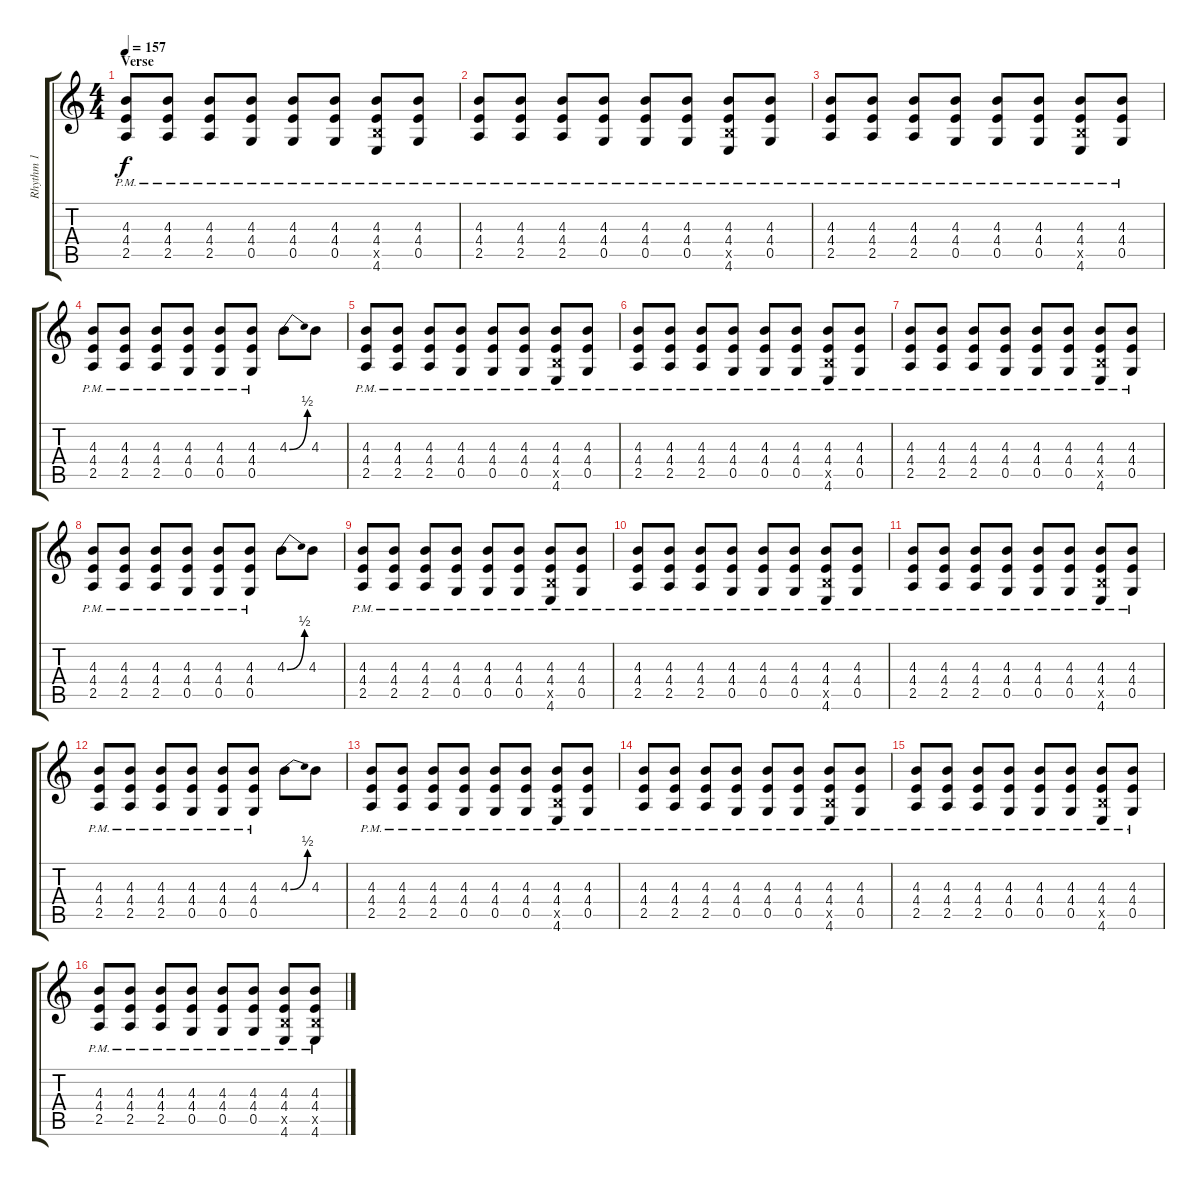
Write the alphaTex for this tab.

\track ("Rhythm 1" "Rhythm 1") {instrument distortionguitar}
\staff {score tabs}
\tuning (E4 C4 G3 C3 G2 C2) {hide}
\ts (4 4)
\section ("" "Verse")
\tempo 157
\clef g2
\ks c
(4.3{pm} 4.4{pm} 2.5{pm}).8{dy f} (4.3{pm} 4.4{pm} 2.5{pm}).8 (4.3{pm} 4.4{pm} 2.5{pm}).8 (4.3{pm} 4.4{pm} 0.5{pm}).8 (4.3{pm} 4.4{pm} 0.5{pm}).8 (4.3{pm} 4.4{pm} 0.5{pm}).8 (4.3{pm} 4.4{pm} 4.5{pm x} 4.6{pm}).8 (4.3{pm} 4.4{pm} 0.5{pm}).8 |
(4.3{pm} 4.4{pm} 2.5{pm}).8 (4.3{pm} 4.4{pm} 2.5{pm}).8 (4.3{pm} 4.4{pm} 2.5{pm}).8 (4.3{pm} 4.4{pm} 0.5{pm}).8 (4.3{pm} 4.4{pm} 0.5{pm}).8 (4.3{pm} 4.4{pm} 0.5{pm}).8 (4.3{pm} 4.4{pm} 4.5{pm x} 4.6{pm}).8 (4.3{pm} 4.4{pm} 0.5{pm}).8 |
(4.3{pm} 4.4{pm} 2.5{pm}).8 (4.3{pm} 4.4{pm} 2.5{pm}).8 (4.3{pm} 4.4{pm} 2.5{pm}).8 (4.3{pm} 4.4{pm} 0.5{pm}).8 (4.3{pm} 4.4{pm} 0.5{pm}).8 (4.3{pm} 4.4{pm} 0.5{pm}).8 (4.3{pm} 4.4{pm} 4.5{pm x} 4.6{pm}).8 (4.3{pm} 4.4{pm} 0.5{pm}).8 |
(4.3{pm} 4.4{pm} 2.5{pm}).8 (4.3{pm} 4.4{pm} 2.5{pm}).8 (4.3{pm} 4.4{pm} 2.5{pm}).8 (4.3{pm} 4.4{pm} 0.5{pm}).8 (4.3{pm} 4.4{pm} 0.5{pm}).8 (4.3{pm} 4.4{pm} 0.5{pm}).8 4.3{be (bend 0 0 60 2)}.8 4.3.8 |
(4.3{pm} 4.4{pm} 2.5{pm}).8 (4.3{pm} 4.4{pm} 2.5{pm}).8 (4.3{pm} 4.4{pm} 2.5{pm}).8 (4.3{pm} 4.4{pm} 0.5{pm}).8 (4.3{pm} 4.4{pm} 0.5{pm}).8 (4.3{pm} 4.4{pm} 0.5{pm}).8 (4.3{pm} 4.4{pm} 4.5{pm x} 4.6{pm}).8 (4.3{pm} 4.4{pm} 0.5{pm}).8 |
(4.3{pm} 4.4{pm} 2.5{pm}).8 (4.3{pm} 4.4{pm} 2.5{pm}).8 (4.3{pm} 4.4{pm} 2.5{pm}).8 (4.3{pm} 4.4{pm} 0.5{pm}).8 (4.3{pm} 4.4{pm} 0.5{pm}).8 (4.3{pm} 4.4{pm} 0.5{pm}).8 (4.3{pm} 4.4{pm} 4.5{pm x} 4.6{pm}).8 (4.3{pm} 4.4{pm} 0.5{pm}).8 |
(4.3{pm} 4.4{pm} 2.5{pm}).8 (4.3{pm} 4.4{pm} 2.5{pm}).8 (4.3{pm} 4.4{pm} 2.5{pm}).8 (4.3{pm} 4.4{pm} 0.5{pm}).8 (4.3{pm} 4.4{pm} 0.5{pm}).8 (4.3{pm} 4.4{pm} 0.5{pm}).8 (4.3{pm} 4.4{pm} 4.5{pm x} 4.6{pm}).8 (4.3{pm} 4.4{pm} 0.5{pm}).8 |
(4.3{pm} 4.4{pm} 2.5{pm}).8 (4.3{pm} 4.4{pm} 2.5{pm}).8 (4.3{pm} 4.4{pm} 2.5{pm}).8 (4.3{pm} 4.4{pm} 0.5{pm}).8 (4.3{pm} 4.4{pm} 0.5{pm}).8 (4.3{pm} 4.4{pm} 0.5{pm}).8 4.3{be (bend 0 0 60 2)}.8 4.3.8 |
(4.3{pm} 4.4{pm} 2.5{pm}).8 (4.3{pm} 4.4{pm} 2.5{pm}).8 (4.3{pm} 4.4{pm} 2.5{pm}).8 (4.3{pm} 4.4{pm} 0.5{pm}).8 (4.3{pm} 4.4{pm} 0.5{pm}).8 (4.3{pm} 4.4{pm} 0.5{pm}).8 (4.3{pm} 4.4{pm} 4.5{pm x} 4.6{pm}).8 (4.3{pm} 4.4{pm} 0.5{pm}).8 |
(4.3{pm} 4.4{pm} 2.5{pm}).8 (4.3{pm} 4.4{pm} 2.5{pm}).8 (4.3{pm} 4.4{pm} 2.5{pm}).8 (4.3{pm} 4.4{pm} 0.5{pm}).8 (4.3{pm} 4.4{pm} 0.5{pm}).8 (4.3{pm} 4.4{pm} 0.5{pm}).8 (4.3{pm} 4.4{pm} 4.5{pm x} 4.6{pm}).8 (4.3{pm} 4.4{pm} 0.5{pm}).8 |
(4.3{pm} 4.4{pm} 2.5{pm}).8 (4.3{pm} 4.4{pm} 2.5{pm}).8 (4.3{pm} 4.4{pm} 2.5{pm}).8 (4.3{pm} 4.4{pm} 0.5{pm}).8 (4.3{pm} 4.4{pm} 0.5{pm}).8 (4.3{pm} 4.4{pm} 0.5{pm}).8 (4.3{pm} 4.4{pm} 4.5{pm x} 4.6{pm}).8 (4.3{pm} 4.4{pm} 0.5{pm}).8 |
(4.3{pm} 4.4{pm} 2.5{pm}).8 (4.3{pm} 4.4{pm} 2.5{pm}).8 (4.3{pm} 4.4{pm} 2.5{pm}).8 (4.3{pm} 4.4{pm} 0.5{pm}).8 (4.3{pm} 4.4{pm} 0.5{pm}).8 (4.3{pm} 4.4{pm} 0.5{pm}).8 4.3{be (bend 0 0 60 2)}.8 4.3.8 |
(4.3{pm} 4.4{pm} 2.5{pm}).8 (4.3{pm} 4.4{pm} 2.5{pm}).8 (4.3{pm} 4.4{pm} 2.5{pm}).8 (4.3{pm} 4.4{pm} 0.5{pm}).8 (4.3{pm} 4.4{pm} 0.5{pm}).8 (4.3{pm} 4.4{pm} 0.5{pm}).8 (4.3{pm} 4.4{pm} 4.5{pm x} 4.6{pm}).8 (4.3{pm} 4.4{pm} 0.5{pm}).8 |
(4.3{pm} 4.4{pm} 2.5{pm}).8 (4.3{pm} 4.4{pm} 2.5{pm}).8 (4.3{pm} 4.4{pm} 2.5{pm}).8 (4.3{pm} 4.4{pm} 0.5{pm}).8 (4.3{pm} 4.4{pm} 0.5{pm}).8 (4.3{pm} 4.4{pm} 0.5{pm}).8 (4.3{pm} 4.4{pm} 4.5{pm x} 4.6{pm}).8 (4.3{pm} 4.4{pm} 0.5{pm}).8 |
(4.3{pm} 4.4{pm} 2.5{pm}).8 (4.3{pm} 4.4{pm} 2.5{pm}).8 (4.3{pm} 4.4{pm} 2.5{pm}).8 (4.3{pm} 4.4{pm} 0.5{pm}).8 (4.3{pm} 4.4{pm} 0.5{pm}).8 (4.3{pm} 4.4{pm} 0.5{pm}).8 (4.3{pm} 4.4{pm} 4.5{pm x} 4.6{pm}).8 (4.3{pm} 4.4{pm} 0.5{pm}).8 |
(4.3{pm} 4.4{pm} 2.5{pm}).8 (4.3{pm} 4.4{pm} 2.5{pm}).8 (4.3{pm} 4.4{pm} 2.5{pm}).8 (4.3{pm} 4.4{pm} 0.5{pm}).8 (4.3{pm} 4.4{pm} 0.5{pm}).8 (4.3{pm} 4.4{pm} 0.5{pm}).8 (4.3{pm} 4.4{pm} 4.5{pm x} 4.6{pm}).8 (4.3{pm} 4.4{pm} 4.5{pm x} 4.6{pm}).8
